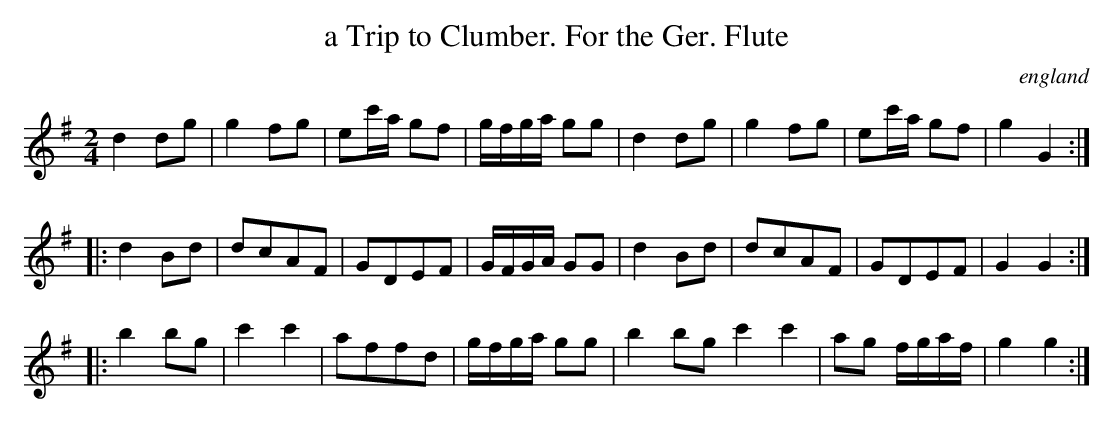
X:1
T:a Trip to Clumber. For the Ger. Flute
O:england
M:2/4
L:1/8
K:G
d2 dg| g2 fg| ec'/a/ gf| g/f/g/a/ gg|\
d2 dg| g2 fg| ec'/a/ gf| g2 G2::
d2 Bd| dcAF| GDEF|G/F/G/A/ GG|\
d2 Bd| dcAF| GDEF| G2G2::
b2 bg| c'2 c'2| affd| g/f/g/a/ gg|\
b2bg c'2 c'2| ag f/g/a/f/| g2 g2:|
